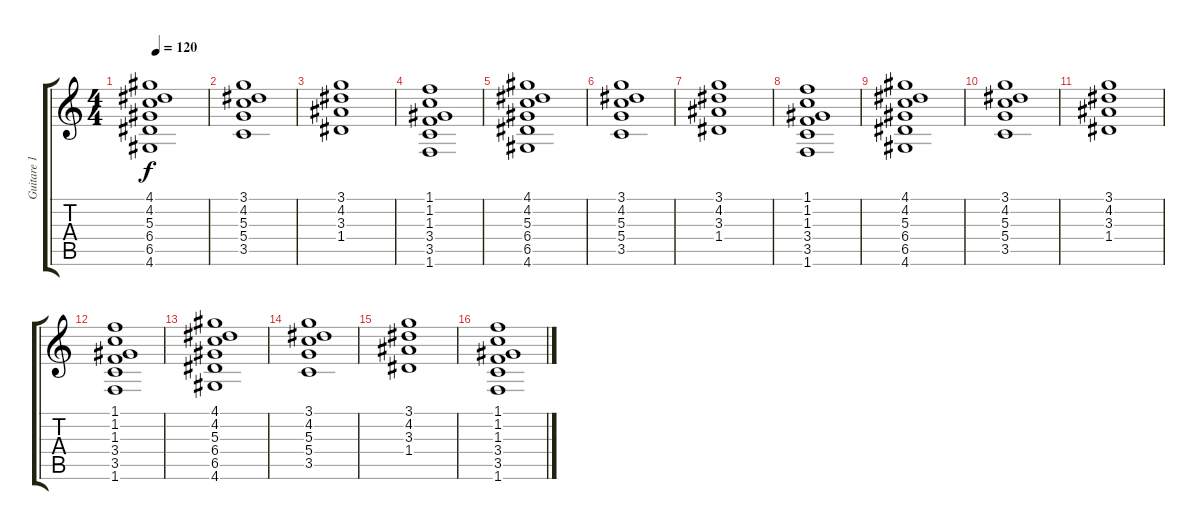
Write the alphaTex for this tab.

\track ("Guitare 1" "Guitare 1") {instrument distortionguitar}
\staff {score tabs}
\tuning (E4 B3 G3 D3 A2 E2) {hide}
\ts (4 4)
\tempo 120
\clef g2
\ks c
(4.1 4.2 5.3 6.4 6.5 4.6).1{dy f} |
(3.1 4.2 5.3 5.4 3.5).1 |
(3.1 4.2 3.3 1.4).1 |
(1.1 1.2 1.3 3.4 3.5 1.6).1 |
(4.1 4.2 5.3 6.4 6.5 4.6).1 |
(3.1 4.2 5.3 5.4 3.5).1 |
(3.1 4.2 3.3 1.4).1 |
(1.1 1.2 1.3 3.4 3.5 1.6).1 |
(4.1 4.2 5.3 6.4 6.5 4.6).1 |
(3.1 4.2 5.3 5.4 3.5).1 |
(3.1 4.2 3.3 1.4).1 |
(1.1 1.2 1.3 3.4 3.5 1.6).1 |
(4.1 4.2 5.3 6.4 6.5 4.6).1 |
(3.1 4.2 5.3 5.4 3.5).1 |
(3.1 4.2 3.3 1.4).1 |
(1.1 1.2 1.3 3.4 3.5 1.6).1
